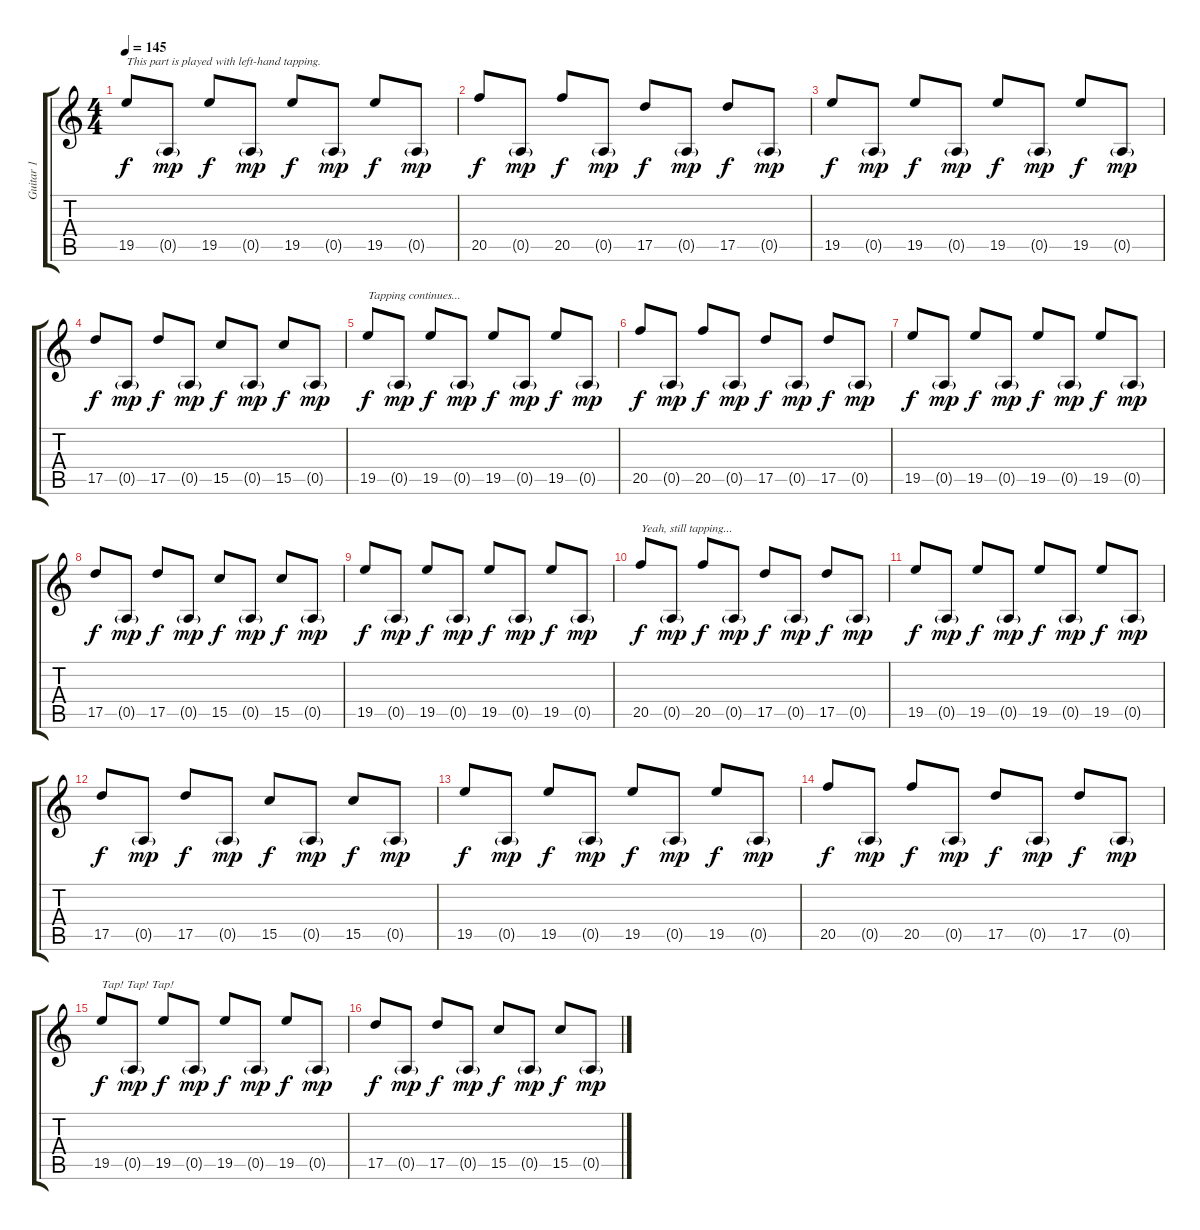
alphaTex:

\track ("Guitar 1" "Guitar 1") {instrument overdrivenguitar}
\staff {score tabs}
\tuning (E4 B3 G3 D3 A2 E2) {hide}
\ts (4 4)
\tempo 145
\clef g2
\ks c
19.5.8{txt "This part is played with left-hand tapping." dy f instrument overdrivenguitar} 0.5{g}.8{dy mp} 19.5.8{dy f} 0.5{g}.8{dy mp} 19.5.8{dy f} 0.5{g}.8{dy mp} 19.5.8{dy f} 0.5{g}.8{dy mp} |
20.5.8{dy f} 0.5{g}.8{dy mp} 20.5.8{dy f} 0.5{g}.8{dy mp} 17.5.8{dy f} 0.5{g}.8{dy mp} 17.5.8{dy f} 0.5{g}.8{dy mp} |
19.5.8{dy f} 0.5{g}.8{dy mp} 19.5.8{dy f} 0.5{g}.8{dy mp} 19.5.8{dy f} 0.5{g}.8{dy mp} 19.5.8{dy f} 0.5{g}.8{dy mp} |
17.5.8{dy f} 0.5{g}.8{dy mp} 17.5.8{dy f} 0.5{g}.8{dy mp} 15.5.8{dy f} 0.5{g}.8{dy mp} 15.5.8{dy f} 0.5{g}.8{dy mp} |
19.5.8{txt "Tapping continues..." dy f} 0.5{g}.8{dy mp} 19.5.8{dy f} 0.5{g}.8{dy mp} 19.5.8{dy f} 0.5{g}.8{dy mp} 19.5.8{dy f} 0.5{g}.8{dy mp} |
20.5.8{dy f} 0.5{g}.8{dy mp} 20.5.8{dy f} 0.5{g}.8{dy mp} 17.5.8{dy f} 0.5{g}.8{dy mp} 17.5.8{dy f} 0.5{g}.8{dy mp} |
19.5.8{dy f} 0.5{g}.8{dy mp} 19.5.8{dy f} 0.5{g}.8{dy mp} 19.5.8{dy f} 0.5{g}.8{dy mp} 19.5.8{dy f} 0.5{g}.8{dy mp} |
17.5.8{dy f} 0.5{g}.8{dy mp} 17.5.8{dy f} 0.5{g}.8{dy mp} 15.5.8{dy f} 0.5{g}.8{dy mp} 15.5.8{dy f} 0.5{g}.8{dy mp} |
19.5.8{dy f} 0.5{g}.8{dy mp} 19.5.8{dy f} 0.5{g}.8{dy mp} 19.5.8{dy f} 0.5{g}.8{dy mp} 19.5.8{dy f} 0.5{g}.8{dy mp} |
20.5.8{txt "Yeah, still tapping..." dy f} 0.5{g}.8{dy mp} 20.5.8{dy f} 0.5{g}.8{dy mp} 17.5.8{dy f} 0.5{g}.8{dy mp} 17.5.8{dy f} 0.5{g}.8{dy mp} |
19.5.8{dy f} 0.5{g}.8{dy mp} 19.5.8{dy f} 0.5{g}.8{dy mp} 19.5.8{dy f} 0.5{g}.8{dy mp} 19.5.8{dy f} 0.5{g}.8{dy mp} |
17.5.8{dy f} 0.5{g}.8{dy mp} 17.5.8{dy f} 0.5{g}.8{dy mp} 15.5.8{dy f} 0.5{g}.8{dy mp} 15.5.8{dy f} 0.5{g}.8{dy mp} |
19.5.8{dy f} 0.5{g}.8{dy mp} 19.5.8{dy f} 0.5{g}.8{dy mp} 19.5.8{dy f} 0.5{g}.8{dy mp} 19.5.8{dy f} 0.5{g}.8{dy mp} |
20.5.8{dy f} 0.5{g}.8{dy mp} 20.5.8{dy f} 0.5{g}.8{dy mp} 17.5.8{dy f} 0.5{g}.8{dy mp} 17.5.8{dy f} 0.5{g}.8{dy mp} |
19.5.8{txt "Tap! Tap! Tap!" dy f} 0.5{g}.8{dy mp} 19.5.8{dy f} 0.5{g}.8{dy mp} 19.5.8{dy f} 0.5{g}.8{dy mp} 19.5.8{dy f} 0.5{g}.8{dy mp} |
17.5.8{dy f} 0.5{g}.8{dy mp} 17.5.8{dy f} 0.5{g}.8{dy mp} 15.5.8{dy f} 0.5{g}.8{dy mp} 15.5.8{dy f} 0.5{g}.8{dy mp}
